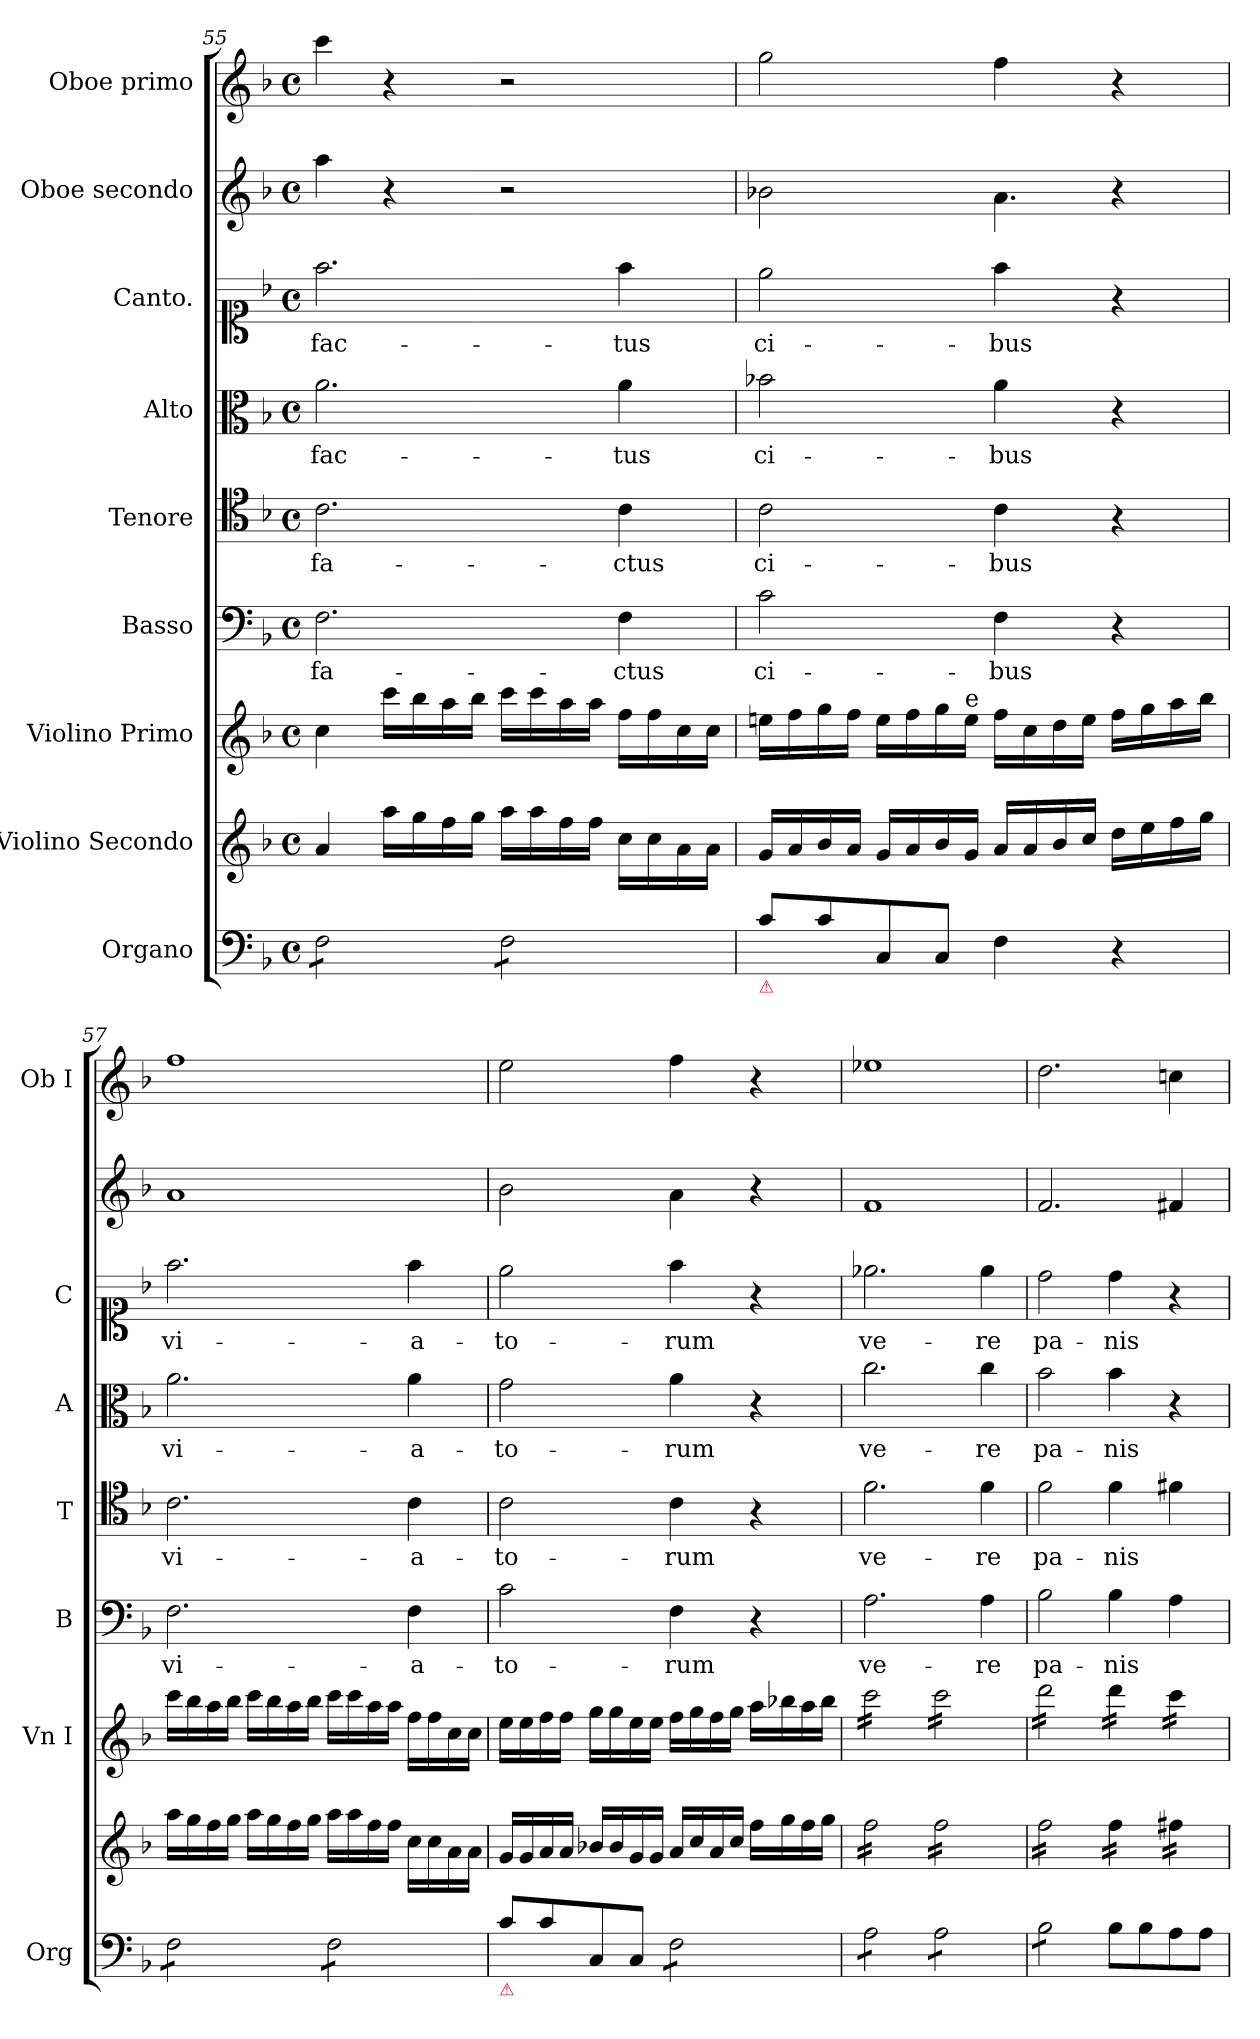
**kern	**kern	**kern	**kern	**text	**kern	**text	**kern	**text	**kern	**text	**kern	**kern
*part9	*part8	*part7	*part6	*part6	*part5	*part5	*part4	*part4	*part3	*part3	*part2	*part1
*staff9	*staff8	*staff7	*staff6	*staff6	*staff5	*staff5	*staff4	*staff4	*staff3	*staff3	*staff2	*staff1
*I"Organo	*I"Violino Secondo	*I"Violino Primo	*I"Basso	*	*I"Tenore	*	*I"Alto	*	*I"Canto.	*	*I"Oboe secondo	*I"Oboe primo
*I'Org	*	*I'Vn I	*I'B	*	*I'T	*	*I'A	*	*I'C	*	*	*I'Ob I
*clefF4	*clefG2	*clefG2	*clefF4	*	*clefC4	*	*clefC3	*	*clefC1	*	*clefG2	*clefG2
*k[b-]	*k[b-]	*k[b-]	*k[b-]	*	*k[b-]	*	*k[b-]	*	*k[b-]	*	*k[b-]	*k[b-]
*F:	*F:	*F:	*F:	*	*F:	*	*F:	*	*F:	*	*F:	*F:
*M4/4	*M4/4	*M4/4	*M4/4	*	*M4/4	*	*M4/4	*	*M4/4	*	*M4/4	*M4/4
*met(c)	*met(c)	*met(c)	*met(c)	*	*met(c)	*	*met(c)	*	*met(c)	*	*met(c)	*met(c)
=55	=55	=55	=55	=55	=55	=55	=55	=55	=55	=55	=55	=55
*tremolo	*	*	*	*	*	*	*	*	*	*	*	*
8F\L	4a/	4cc\	2.F\	fa-	2.c\	fa-	2.a\	fac-	2.ff\	fac-	4aa\	4ccc\
8F\	.	.	.	.	.	.	.	.	.	.	.	.
8F\	16aa\LL	16ccc\LL	.	.	.	.	.	.	.	.	4r	4r
.	16gg\	16bb-\	.	.	.	.	.	.	.	.	.	.
8F\J	16ff\	16aa\	.	.	.	.	.	.	.	.	.	.
.	16gg\JJ	16bb-\JJ	.	.	.	.	.	.	.	.	.	.
8F\L	16aa\LL	16ccc\LL	.	.	.	.	.	.	.	.	2r	2r
.	16aa\	16ccc\	.	.	.	.	.	.	.	.	.	.
8F\	16ff\	16aa\	.	.	.	.	.	.	.	.	.	.
.	16ff\JJ	16aa\JJ	.	.	.	.	.	.	.	.	.	.
8F\	16cc\LL	16ff\LL	4F\	-ctus	4c\	-ctus	4a\	-tus	4ff\	-tus	.	.
.	16cc\	16ff\	.	.	.	.	.	.	.	.	.	.
8F\J	16a\	16cc\	.	.	.	.	.	.	.	.	.	.
*Xtremolo	*	*	*	*	*	*	*	*	*	*	*	*
.	16a\JJ	16cc\JJ	.	.	.	.	.	.	.	.	.	.
=56	=56	=56	=56	=56	=56	=56	=56	=56	=56	=56	=56	=56
!LO:TX:b:color=crimson:t=⚠	!	!	!	!	!	!	!	!	!	!	!	!
8c\L	16g/LL	16een\LL	2c\	ci-	2c\	ci-	2b-X\	ci-	2ee\	ci-	2b-X\	2gg\
.	16a/	16ff\	.	.	.	.	.	.	.	.	.	.
8c\	16b-/	16gg\	.	.	.	.	.	.	.	.	.	.
.	16a/JJ	16ff\JJ	.	.	.	.	.	.	.	.	.	.
8C/	16g/LL	16ee\LL	.	.	.	.	.	.	.	.	.	.
.	16a/	16ff\	.	.	.	.	.	.	.	.	.	.
8C/J	16b-/	16gg\	.	.	.	.	.	.	.	.	.	.
!	!	!LO:TX:a:t=e	!	!	!	!	!	!	!	!	!	!
.	16g/JJ	16ee\JJ	.	.	.	.	.	.	.	.	.	.
!	!	!	!	!	!	!	!	!	!	!	!LO:N:vis=4.	!
4F\	16a/LL	16ff\LL	4F\	-bus	4c\	-bus	4a\	-bus	4ff\	-bus	4a\	4ff\
.	16a/	16cc\	.	.	.	.	.	.	.	.	.	.
.	16b-/	16dd\	.	.	.	.	.	.	.	.	.	.
.	16cc/JJ	16ee\JJ	.	.	.	.	.	.	.	.	.	.
4r	16dd\LL	16ff\LL	4r	.	4r	.	4r	.	4r	.	4r	4r
.	16ee\	16gg\	.	.	.	.	.	.	.	.	.	.
.	16ff\	16aa\	.	.	.	.	.	.	.	.	.	.
.	16gg\JJ	16bb-\JJ	.	.	.	.	.	.	.	.	.	.
=57	=57	=57	=57	=57	=57	=57	=57	=57	=57	=57	=57	=57
*tremolo	*	*	*	*	*	*	*	*	*	*	*	*
8F\L	16aa\LL	16ccc\LL	2.F\	vi-	2.c\	vi-	2.a\	vi-	2.ff\	vi-	1a	1ff
.	16gg\	16bb-\	.	.	.	.	.	.	.	.	.	.
8F\	16ff\	16aa\	.	.	.	.	.	.	.	.	.	.
.	16gg\JJ	16bb-\JJ	.	.	.	.	.	.	.	.	.	.
8F\	16aa\LL	16ccc\LL	.	.	.	.	.	.	.	.	.	.
.	16gg\	16bb-\	.	.	.	.	.	.	.	.	.	.
8F\J	16ff\	16aa\	.	.	.	.	.	.	.	.	.	.
.	16gg\JJ	16bb-\JJ	.	.	.	.	.	.	.	.	.	.
8F\L	16aa\LL	16ccc\LL	.	.	.	.	.	.	.	.	.	.
.	16aa\	16ccc\	.	.	.	.	.	.	.	.	.	.
8F\	16ff\	16aa\	.	.	.	.	.	.	.	.	.	.
.	16ff\JJ	16aa\JJ	.	.	.	.	.	.	.	.	.	.
8F\	16cc\LL	16ff\LL	4F\	-a-	4c\	-a-	4a\	-a-	4ff\	-a-	.	.
.	16cc\	16ff\	.	.	.	.	.	.	.	.	.	.
8F\J	16a\	16cc\	.	.	.	.	.	.	.	.	.	.
*Xtremolo	*	*	*	*	*	*	*	*	*	*	*	*
.	16a\JJ	16cc\JJ	.	.	.	.	.	.	.	.	.	.
=58	=58	=58	=58	=58	=58	=58	=58	=58	=58	=58	=58	=58
!LO:TX:b:color=crimson:t=⚠	!	!	!	!	!	!	!	!	!	!	!	!
8c\L	16g/LL	16ee\LL	2c\	-to-	2c\	-to-	2g\	-to-	2ee\	-to-	2b-\	2ee\
.	16g/	16ee\	.	.	.	.	.	.	.	.	.	.
8c\	16a/	16ff\	.	.	.	.	.	.	.	.	.	.
.	16a/JJ	16ff\JJ	.	.	.	.	.	.	.	.	.	.
8C/	16b-X/LL	16gg\LL	.	.	.	.	.	.	.	.	.	.
.	16b-/	16gg\	.	.	.	.	.	.	.	.	.	.
8C/J	16g/	16ee\	.	.	.	.	.	.	.	.	.	.
.	16g/JJ	16ee\JJ	.	.	.	.	.	.	.	.	.	.
*tremolo	*	*	*	*	*	*	*	*	*	*	*	*
8F\L	16a/LL	16ff\LL	4F\	-rum	4c\	-rum	4a\	-rum	4ff\	-rum	4a\	4ff\
.	16cc/	16gg\	.	.	.	.	.	.	.	.	.	.
8F\	16a/	16ff\	.	.	.	.	.	.	.	.	.	.
.	16cc/JJ	16gg\JJ	.	.	.	.	.	.	.	.	.	.
8F\	16ff\LL	16aa\LL	4r	.	4r	.	4r	.	4r	.	4r	4r
.	16gg\	16bb-X\	.	.	.	.	.	.	.	.	.	.
8F\J	16ff\	16aa\	.	.	.	.	.	.	.	.	.	.
.	16gg\JJ	16bb-\JJ	.	.	.	.	.	.	.	.	.	.
=59	=59	=59	=59	=59	=59	=59	=59	=59	=59	=59	=59	=59
*	*tremolo	*	*	*	*	*	*	*	*	*	*	*
*	*	*tremolo	*	*	*	*	*	*	*	*	*	*
8A\L	16ff\LL	16ccc\LL	2.A\	ve-	2.f\	ve-	2.cc\	ve-	2.ee-X\	ve-	1f	1ee-X
.	16ff\	16ccc\	.	.	.	.	.	.	.	.	.	.
8A\	16ff\	16ccc\	.	.	.	.	.	.	.	.	.	.
.	16ff\	16ccc\	.	.	.	.	.	.	.	.	.	.
8A\	16ff\	16ccc\	.	.	.	.	.	.	.	.	.	.
.	16ff\	16ccc\	.	.	.	.	.	.	.	.	.	.
8A\J	16ff\	16ccc\	.	.	.	.	.	.	.	.	.	.
.	16ff\JJ	16ccc\JJ	.	.	.	.	.	.	.	.	.	.
8A\L	16ff\LL	16ccc\LL	.	.	.	.	.	.	.	.	.	.
.	16ff\	16ccc\	.	.	.	.	.	.	.	.	.	.
8A\	16ff\	16ccc\	.	.	.	.	.	.	.	.	.	.
.	16ff\	16ccc\	.	.	.	.	.	.	.	.	.	.
8A\	16ff\	16ccc\	4A\	-re	4f\	-re	4cc\	-re	4ee-\	-re	.	.
.	16ff\	16ccc\	.	.	.	.	.	.	.	.	.	.
8A\J	16ff\	16ccc\	.	.	.	.	.	.	.	.	.	.
.	16ff\JJ	16ccc\JJ	.	.	.	.	.	.	.	.	.	.
=60	=60	=60	=60	=60	=60	=60	=60	=60	=60	=60	=60	=60
8B-\L	16ff\LL	16ddd\LL	2B-\	pa-	2f\	pa-	2b-\	pa-	2dd\	pa-	2.f/	2.dd\
.	16ff\	16ddd\	.	.	.	.	.	.	.	.	.	.
8B-\	16ff\	16ddd\	.	.	.	.	.	.	.	.	.	.
.	16ff\	16ddd\	.	.	.	.	.	.	.	.	.	.
8B-\	16ff\	16ddd\	.	.	.	.	.	.	.	.	.	.
.	16ff\	16ddd\	.	.	.	.	.	.	.	.	.	.
8B-\J	16ff\	16ddd\	.	.	.	.	.	.	.	.	.	.
*Xtremolo	*	*	*	*	*	*	*	*	*	*	*	*
.	16ff\JJ	16ddd\JJ	.	.	.	.	.	.	.	.	.	.
8B-\L	16ff\LL	16ddd\LL	4B-\	-nis	4f\	-nis	4b-\	-nis	4dd\	-nis	.	.
.	16ff\	16ddd\	.	.	.	.	.	.	.	.	.	.
8B-\	16ff\	16ddd\	.	.	.	.	.	.	.	.	.	.
.	16ff\JJ	16ddd\JJ	.	.	.	.	.	.	.	.	.	.
8A\	16ff#X\LL	16ccc\LL	4A\	.	4f#X\	.	4r	.	4r	.	4f#X/	4ccn\
.	16ff#X\	16ccc\	.	.	.	.	.	.	.	.	.	.
8A\J	16ff#X\	16ccc\	.	.	.	.	.	.	.	.	.	.
.	16ff#X\JJ	16ccc\JJ	.	.	.	.	.	.	.	.	.	.
*	*	*Xtremolo	*	*	*	*	*	*	*	*	*	*
*	*Xtremolo	*	*	*	*	*	*	*	*	*	*	*
=	=	=	=	=	=	=	=	=	=	=	=	=
*-	*-	*-	*-	*-	*-	*-	*-	*-	*-	*-	*-	*-
